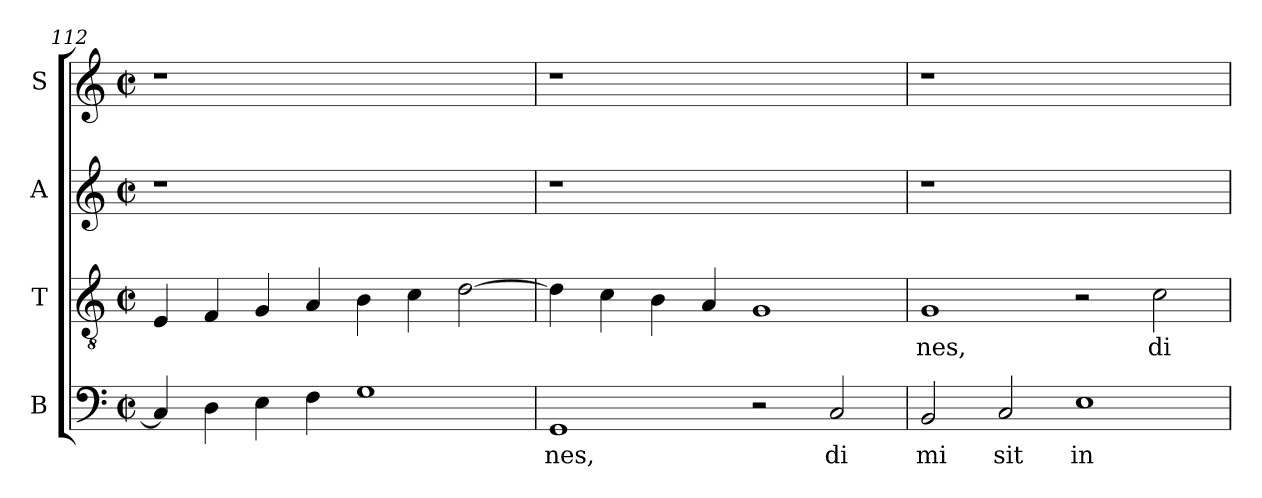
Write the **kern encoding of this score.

**kern	**text	**kern	**text	**kern	**kern
*part4	*part4	*part3	*part3	*part2	*part1
*staff4	*staff4	*staff3	*staff3	*staff2	*staff1
*I"B	*	*I"T	*	*I"A	*I"S
*I'B	*	*I'T	*	*I'A	*I'S
*clefF4	*	*clefGv2	*	*clefG2	*clefG2
*k[]	*	*k[]	*	*k[]	*k[]
*C:	*	*C:	*	*C:	*C:
*M2/2	*	*M2/2	*	*M2/2	*M2/2
*met(c|)	*	*met(c|)	*	*met(c|)	*met(c|)
=112	=112	=112	=112	=112	=112
!	!LO:LY:b:cj	!	!LO:LY:b:cj	!	!
4C/]	--	4E/	.	1r	1r
!	!LO:LY:b:cj	!	!LO:LY:b:cj	!	!
4D\	--	4F/	.	.	.
!	!LO:LY:b:cj	!	!LO:LY:b:cj	!	!
4E\	--	4G/	.	.	.
!	!LO:LY:b:cj	!	!LO:LY:b:cj	!	!
4F\	--	4A/	.	.	.
!	!LO:LY:b:cj	!	!LO:LY:b:cj	!	!
1G	--	4B\	.	1ryy	1ryy
!	!	!	!LO:LY:b:cj	!	!
.	.	4c\	.	.	.
!	!	!	!LO:LY:b:cj	!	!
.	.	[<2d\	.	.	.
!!LO:LB:g=z
=113	=113	=113	=113	=113	=113
!	!LO:LY:b:cj	!	!LO:LY:b:cj	!	!
1GG	-nes,	4d\]	.	1r	1r
!	!	!	!LO:LY:b:cj	!	!
.	.	4c\	.	.	.
!	!	!	!LO:LY:b:cj	!	!
.	.	4B\	.	.	.
!	!	!	!LO:LY:b:cj	!	!
.	.	4A/	.	.	.
!	!	!	!LO:LY:b:cj	!	!
2r	.	1G	.	1ryy	1ryy
!	!LO:LY:b:cj	!	!	!	!
2C/	di	.	.	.	.
=114	=114	=114	=114	=114	=114
!	!LO:LY:b:cj	!	!LO:LY:b:cj	!	!
2BB/	mi	1G	nes,	1r	1r
!	!LO:LY:b:cj	!	!	!	!
2C/	sit	.	.	.	.
!	!LO:LY:b:cj	!	!	!	!
1E	in	2r	.	1ryy	1ryy
!	!	!	!LO:LY:b:cj	!	!
.	.	2c\	di	.	.
=	=	=	=	=	=
*-	*-	*-	*-	*-	*-
